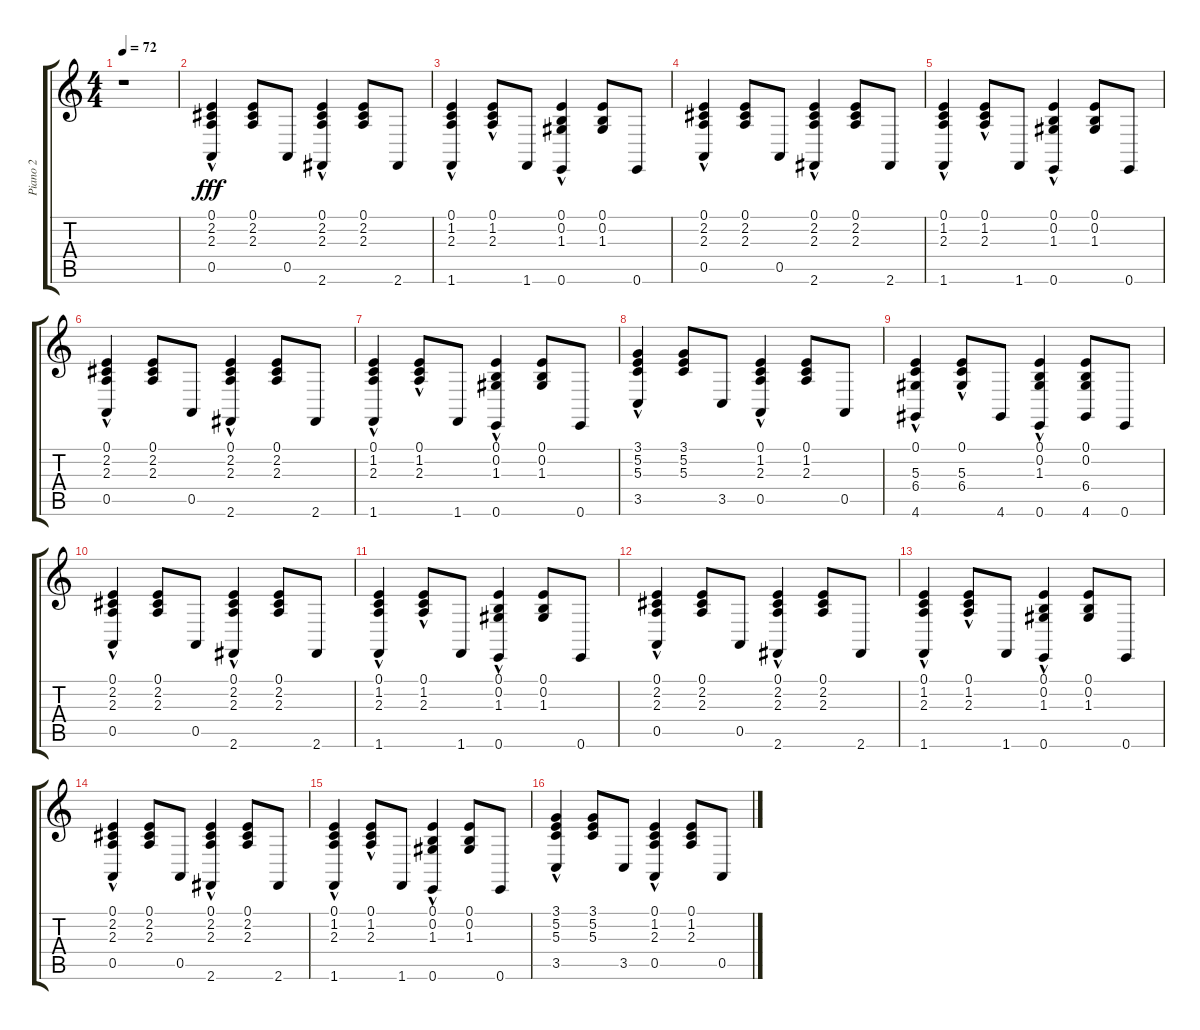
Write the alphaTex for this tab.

\track ("Piano 2" "Piano 2") {instrument acousticgrandpiano}
\staff {score tabs}
\tuning (E4 B3 G3 D3 A2 E2) {hide}
\ts (4 4)
\tempo 72
\clef g2
\ks c
r.1{dy fff instrument acousticgrandpiano} |
(0.1 2.2 2.3 0.5{hac}).4 (0.1 2.2 2.3).8 0.5.8 (0.1{hac} 2.2{hac} 2.3{hac} 2.6).4 (0.1 2.2 2.3).8 2.6.8 |
(0.1 1.2 2.3 1.6{hac}).4 (0.1{hac} 1.2{hac} 2.3).8 1.6.8 (0.1{hac} 0.2 1.3{hac} 0.6).4 (0.1 0.2 1.3).8 0.6.8 |
(0.1 2.2 2.3 0.5{hac}).4 (0.1 2.2 2.3).8 0.5.8 (0.1{hac} 2.2{hac} 2.3{hac} 2.6).4 (0.1 2.2 2.3).8 2.6.8 |
(0.1 1.2 2.3 1.6{hac}).4 (0.1{hac} 1.2{hac} 2.3).8 1.6.8 (0.1{hac} 0.2 1.3{hac} 0.6).4 (0.1 0.2 1.3).8 0.6.8 |
(0.1 2.2 2.3 0.5{hac}).4 (0.1 2.2 2.3).8 0.5.8 (0.1{hac} 2.2{hac} 2.3{hac} 2.6).4 (0.1 2.2 2.3).8 2.6.8 |
(0.1 1.2 2.3 1.6{hac}).4 (0.1{hac} 1.2{hac} 2.3).8 1.6.8 (0.1{hac} 0.2 1.3{hac} 0.6).4 (0.1 0.2 1.3).8 0.6.8 |
(3.1 5.2 5.3 3.5{hac}).4 (3.1 5.2 5.3).8 3.5.8 (0.1{hac} 1.2{hac} 2.3{hac} 0.5).4 (0.1 1.2 2.3).8 0.5.8 |
(0.1{hac} 5.3 6.4 4.6).4 (0.1{hac} 5.3 6.4{hac}).8 4.6.8 (0.1{hac} 0.2 1.3 0.6).4 (0.1 0.2 6.4 4.6).8 0.6.8 |
(0.1 2.2 2.3 0.5{hac}).4 (0.1 2.2 2.3).8 0.5.8 (0.1{hac} 2.2{hac} 2.3{hac} 2.6).4 (0.1 2.2 2.3).8 2.6.8 |
(0.1 1.2 2.3 1.6{hac}).4 (0.1{hac} 1.2{hac} 2.3).8 1.6.8 (0.1{hac} 0.2 1.3{hac} 0.6).4 (0.1 0.2 1.3).8 0.6.8 |
(0.1 2.2 2.3 0.5{hac}).4 (0.1 2.2 2.3).8 0.5.8 (0.1{hac} 2.2{hac} 2.3{hac} 2.6).4 (0.1 2.2 2.3).8 2.6.8 |
(0.1 1.2 2.3 1.6{hac}).4 (0.1{hac} 1.2{hac} 2.3).8 1.6.8 (0.1{hac} 0.2 1.3{hac} 0.6).4 (0.1 0.2 1.3).8 0.6.8 |
(0.1 2.2 2.3 0.5{hac}).4 (0.1 2.2 2.3).8 0.5.8 (0.1{hac} 2.2{hac} 2.3{hac} 2.6).4 (0.1 2.2 2.3).8 2.6.8 |
(0.1 1.2 2.3 1.6{hac}).4 (0.1{hac} 1.2{hac} 2.3).8 1.6.8 (0.1{hac} 0.2 1.3{hac} 0.6).4 (0.1 0.2 1.3).8 0.6.8 |
(3.1 5.2 5.3 3.5{hac}).4 (3.1 5.2 5.3).8 3.5.8 (0.1{hac} 1.2{hac} 2.3{hac} 0.5).4 (0.1 1.2 2.3).8 0.5.8
